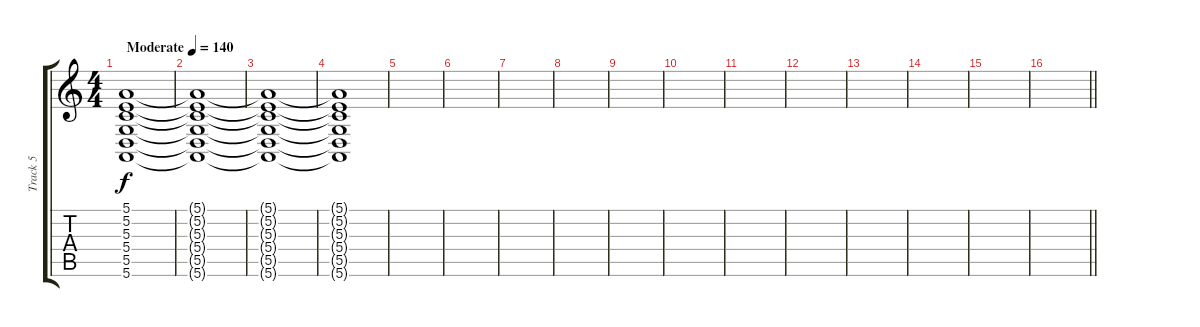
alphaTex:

\track ("Track 5" "Track 5") {instrument applause}
\staff {score tabs}
\tuning (E4 B3 G3 D3 A2 E2) {hide}
\ts (4 4)
\tempo (140 "Moderate")
\clef g2
\ks c
(5.1 5.2 5.3 5.4 5.5 5.6).1{dy f volume 16 instrument applause} |
(5.1{t} 5.2{t} 5.3{t} 5.4{t} 5.5{t} 5.6{t}).1 |
(5.1{t} 5.2{t} 5.3{t} 5.4{t} 5.5{t} 5.6{t}).1 |
(5.1{t} 5.2{t} 5.3{t} 5.4{t} 5.5{t} 5.6{t}).1 |
|
|
|
|
|
|
|
|
|
|
|
\barLineRight lightlight
